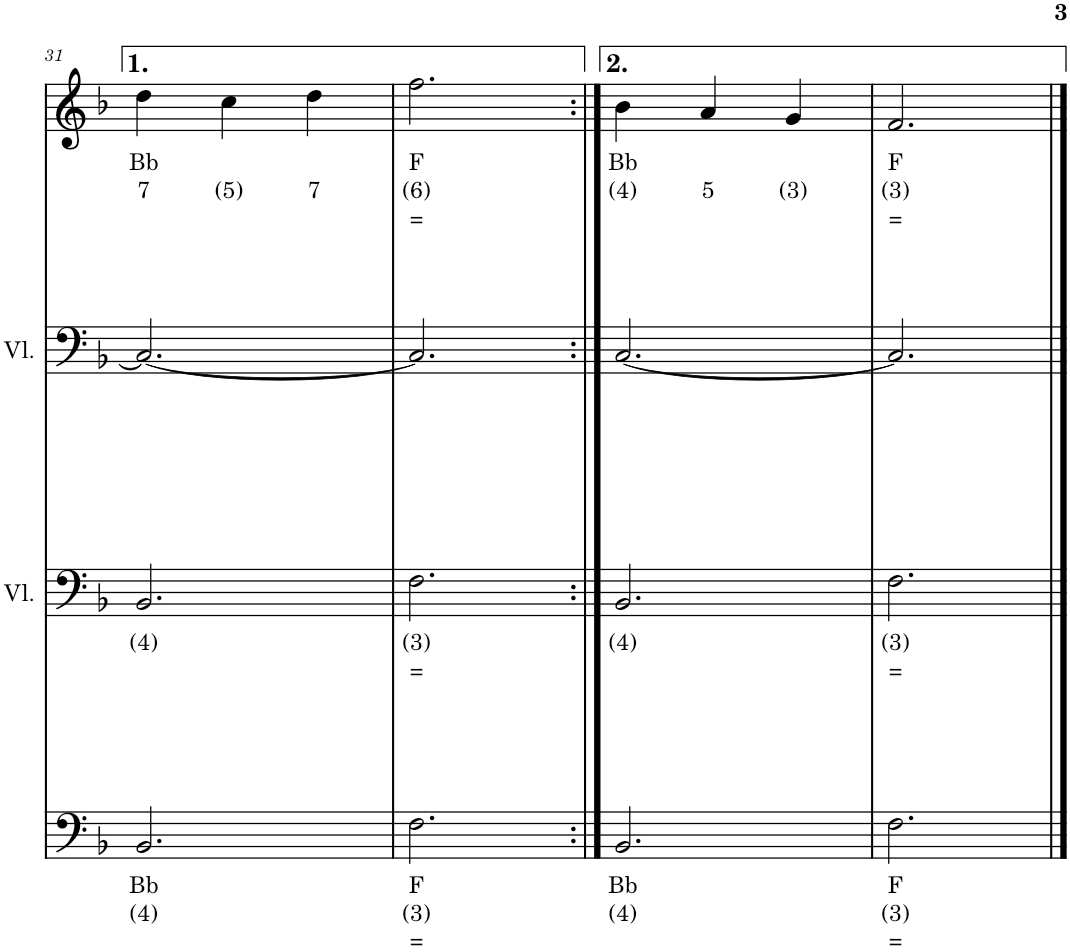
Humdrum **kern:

**kern	**text	**kern	**kern	**text	**text	**kern	**text	**text	**text	**kern	**text	**text	**kern	**kern	**text	**text	**text
*part7	*part7	*part6	*part5	*part5	*part5	*part4	*part4	*part4	*part4	*part3	*part3	*part3	*part2	*part1	*part1	*part1	*part1
*staff7	*staff7	*staff6	*staff5	*staff5	*staff5	*staff4	*staff4	*staff4	*staff4	*staff3	*staff3	*staff3	*staff2	*staff1	*staff1	*staff1	*staff1
*I"Viool	*	*I"Viool	*I"Viool	*	*	*I"Viool	*	*	*	*I"Viool	*	*	*I"Viool	*I"Piano	*	*	*
*	*	*I'Vl.	*	*	*	*	*	*	*	*I'Vl.	*	*	*I'Vl.	*	*	*	*
!!LO:PB:g=z
*clefG2	*	*clefG2	*clefG2	*	*	*clefF4	*	*	*	*clefF4	*	*	*clefF4	*clefG2	*	*	*
*k[b-]	*	*k[b-]	*k[b-]	*	*	*k[b-]	*	*	*	*k[b-]	*	*	*k[b-]	*k[b-]	*	*	*
*M3/4	*	*M3/4	*M3/4	*	*	*M3/4	*	*	*	*M3/4	*	*	*M3/4	*M3/4	*	*	*
=31	=31	=31	=31	=31	=31	=31	=31	=31	=31	=31	=31	=31	=31	=31	=31	=31	=31
!	!	!	!	!	!	!	!LO:LY:b	!LO:LY:b	!	!	!LO:LY:b	!	!	!	!LO:LY:b	!LO:LY:b	!
8dd/L	7	8d/L	8d/L	3	.	2.BB-/	Bb	(4)	.	2.BB-/	(4)	.	2.C/_	4dd\	Bb	7	.
8f/J	4	8f/J	8f/J	4	.	.	.	.	.	.	.	.	.	.	.	.	.
!	!	!	!	!	!	!	!	!	!	!	!	!	!	!	!	!LO:LY:b	!
8cc/L	(5)	8b-/L	8b-/L	(4)	.	.	.	.	.	.	.	.	.	4cc\	.	(5)	.
8f/J	4	8f/J	8f/J	4	.	.	.	.	.	.	.	.	.	.	.	.	.
!	!	!	!	!	!	!	!	!	!	!	!	!	!	!	!	!LO:LY:b	!
8dd/L	7	8d/L	8d/L	3	.	.	.	.	.	.	.	.	.	4dd\	.	7	.
8f/J	4	8f/J	8f/J	4	.	.	.	.	.	.	.	.	.	.	.	.	.
=32	=32	=32	=32	=32	=32	=32	=32	=32	=32	=32	=32	=32	=32	=32	=32	=32	=32
!	!	!	!	!	!	!	!LO:LY:b	!LO:LY:b	!LO:LY:b	!	!LO:LY:b	!LO:LY:b	!	!	!LO:LY:b	!LO:LY:b	!LO:LY:b
4c	.	8f/L	8c/L	3	=	2.F\	F	(3)	=	2.F\	(3)	=	2.C/]	2.ff\	F	(6)	=
.	.	8a/J	8f/J	(3)	=	.	.	.	.	.	.	.	.	.	.	.	.
4f 4a	.	8cc\L	8a/L	(4)	=	.	.	.	.	.	.	.	.	.	.	.	.
.	.	8a\J	8f/J	(3)	=	.	.	.	.	.	.	.	.	.	.	.	.
4f 4a	.	8f/L	8c/L	3	=	.	.	.	.	.	.	.	.	.	.	.	.
.	.	8a/J	8f/J	(3)	=	.	.	.	.	.	.	.	.	.	.	.	.
=33:|!	=33:|!	=33:|!	=33:|!	=33:|!	=33:|!	=33:|!	=33:|!	=33:|!	=33:|!	=33:|!	=33:|!	=33:|!	=33:|!	=33:|!	=33:|!	=33:|!	=33:|!
!	!	!	!	!	!	!	!LO:LY:b	!LO:LY:b	!	!	!LO:LY:b	!	!	!	!LO:LY:b	!LO:LY:b	!
8b-/L	(4)	8d/L	8d/L	3	.	2.BB-/	Bb	(4)	.	2.BB-/	(4)	.	[2.C/	4b-\	Bb	(4)	.
8f/J	4	8f/J	8f/J	4	.	.	.	.	.	.	.	.	.	.	.	.	.
!	!	!	!	!	!	!	!	!	!	!	!	!	!	!	!	!LO:LY:b	!
8a/L	5	8b-/L	8b-/L	(4)	.	.	.	.	.	.	.	.	.	4a/	.	5	.
8f/J	4	8f/J	8f/J	4	.	.	.	.	.	.	.	.	.	.	.	.	.
!	!	!	!	!	!	!	!	!	!	!	!	!	!	!	!	!LO:LY:b	!
8g/L	(3)	8d/L	8d/L	3	.	.	.	.	.	.	.	.	.	4g/	.	(3)	.
8f/J	4	8f/J	8f/J	4	.	.	.	.	.	.	.	.	.	.	.	.	.
=34	=34	=34	=34	=34	=34	=34	=34	=34	=34	=34	=34	=34	=34	=34	=34	=34	=34
!	!	!	!	!	!	!	!LO:LY:b	!LO:LY:b	!LO:LY:b	!	!LO:LY:b	!LO:LY:b	!	!	!LO:LY:b	!LO:LY:b	!LO:LY:b
4c	.	2.c 2.f 2.a	8c/L	3	=	2.F\	F	(3)	=	2.F\	(3)	=	2.C/]	2.f/	F	(3)	=
.	.	.	8f/J	(3)	=	.	.	.	.	.	.	.	.	.	.	.	.
4f 4a	.	.	8a/L	(4)	=	.	.	.	.	.	.	.	.	.	.	.	.
.	.	.	8f/J	(3)	=	.	.	.	.	.	.	.	.	.	.	.	.
4f 4a	.	.	8c/L	3	=	.	.	.	.	.	.	.	.	.	.	.	.
.	.	.	8f/J	(3)	=	.	.	.	.	.	.	.	.	.	.	.	.
==	==	==	==	==	==	==	==	==	==	==	==	==	==	==	==	==	==
*-	*-	*-	*-	*-	*-	*-	*-	*-	*-	*-	*-	*-	*-	*-	*-	*-	*-
